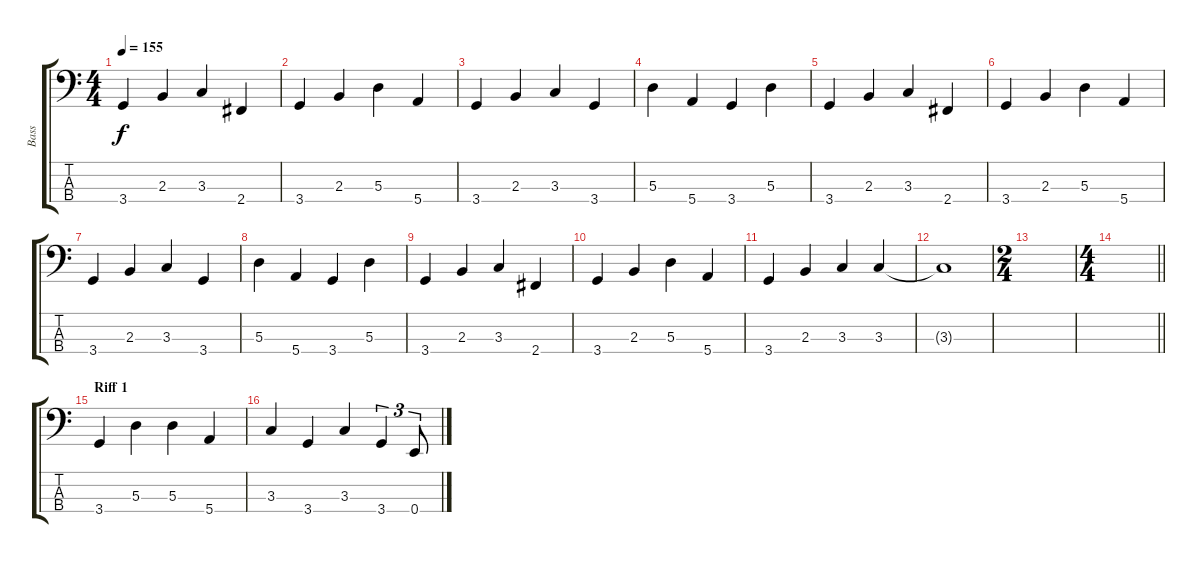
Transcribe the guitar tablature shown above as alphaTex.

\track ("Bass" "Bass") {instrument electricbassfinger}
\staff {score tabs}
\tuning (G2 D2 A1 E1) {hide}
\ts (4 4)
\tempo 155
\clef f4
\ks c
3.4.4{dy f} 2.3.4 3.3.4 2.4.4 |
3.4.4 2.3.4 5.3.4 5.4.4 |
3.4.4 2.3.4 3.3.4 3.4.4 |
5.3.4 5.4.4 3.4.4 5.3.4 |
3.4.4 2.3.4 3.3.4 2.4.4 |
3.4.4 2.3.4 5.3.4 5.4.4 |
3.4.4 2.3.4 3.3.4 3.4.4 |
5.3.4 5.4.4 3.4.4 5.3.4 |
3.4.4 2.3.4 3.3.4 2.4.4 |
3.4.4 2.3.4 5.3.4 5.4.4 |
3.4.4 2.3.4 3.3.4 3.3.4 |
3.3{t}.1 |
\ts (2 4)
|
\ts (4 4)
\barLineRight lightlight
|
\section ("" "Riff 1")
3.4.4 5.3.4 5.3.4 5.4.4 |
3.3.4 3.4.4 3.3.4 3.4.4{tu (3 2)} 0.4.8{tu (3 2)}
